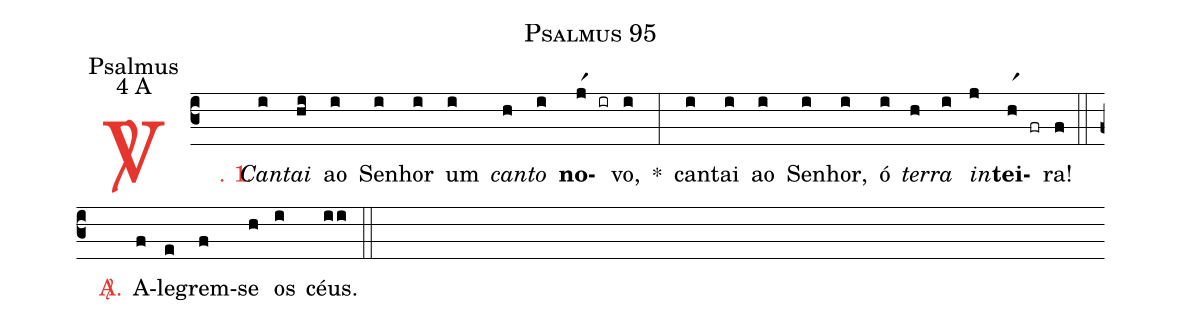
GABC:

name: Psalmus 95;
office-part: Psalmus;
mode: 4;
mode-differentia: A;
%%
(c3)

<c><sp>V/</sp>. 1.</c>() <i>Can</i>(i)<i>tai</i>(hi) ao(i) Se(i)nhor(i) um(i) <i>can</i>(h)<i>to</i>(i) <b>no</b>(jr1 ir)vo,(i) *(:) can(i)tai(i) ao(i) Se(i)nhor,(i) ó(i) <i>ter</i>(h)<i>ra</i>(i) <i>in</i>(j)<b>tei</b>(hr1 fr)ra!(f)

(::)

<nlba><c><sp>A/</sp>.</c>() A</nlba>(f)le(e)grem(f)-se(h) os(i) céus.(ii)

(::)
